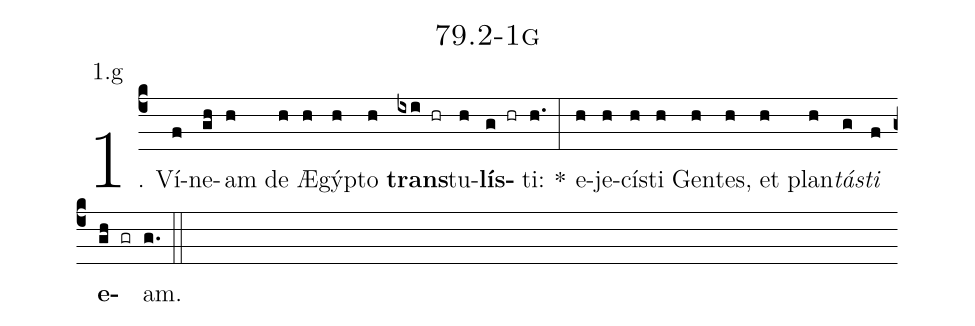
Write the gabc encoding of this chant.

name: 79.2-1g;
annotation: 1.g;
%%
(c4)1. Ví(f)ne(gh)am(h) de(h) Æ(h)gýp(h)to(h) <b>trans</b>(ixi hr)tu(h)<b>lís</b>(g hr)ti:(h.) *(:) e(h)je(h)cís(h)ti(h) Gen(h)tes,(h) et(h) plan(h)<i>tás</i>(g)<i>ti</i>(f) <b>e</b>(gh gr)am.(g.) (::)


%E(h) u(h) o(g) u(f) a(gh) e.(g.) (::)
